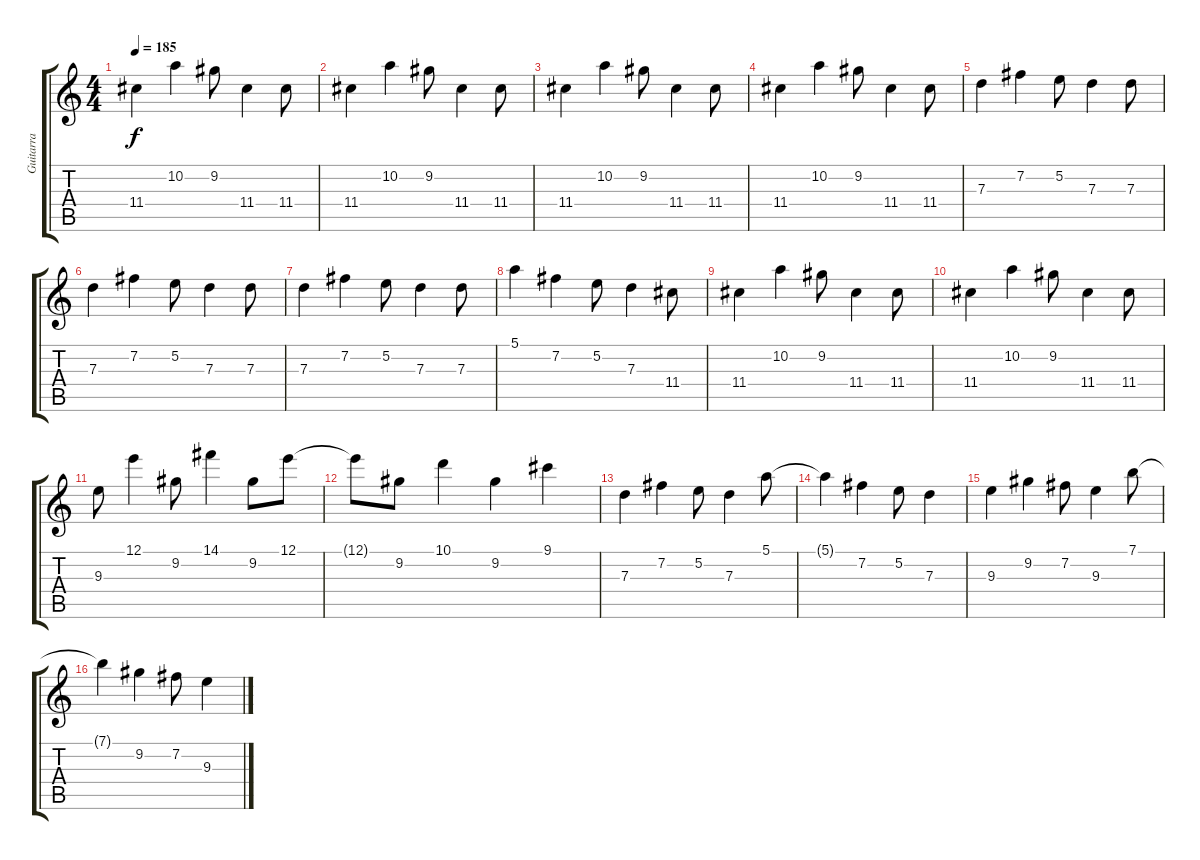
\track ("Guitarra" "Guitarra") {instrument electricguitarjazz}
\staff {score tabs}
\tuning (E4 B3 G3 D3 A2 E2) {hide}
\ts (4 4)
\tempo 185
\clef g2
\ks c
11.4.4{dy f} 10.2.4 9.2.8 11.4.4 11.4.8 |
11.4.4 10.2.4 9.2.8 11.4.4 11.4.8 |
11.4.4 10.2.4 9.2.8 11.4.4 11.4.8 |
11.4.4 10.2.4 9.2.8 11.4.4 11.4.8 |
7.3.4 7.2.4 5.2.8 7.3.4 7.3.8 |
7.3.4 7.2.4 5.2.8 7.3.4 7.3.8 |
7.3.4 7.2.4 5.2.8 7.3.4 7.3.8 |
5.1.4 7.2.4 5.2.8 7.3.4 11.4.8 |
11.4.4 10.2.4 9.2.8 11.4.4 11.4.8 |
11.4.4 10.2.4 9.2.8 11.4.4 11.4.8 |
9.3.8 12.1.4 9.2.8 14.1.4 9.2.8 12.1.8 |
12.1{t}.8 9.2.8 10.1.4 9.2.4 9.1.4 |
7.3.4 7.2.4 5.2.8 7.3.4 5.1.8 |
5.1{t}.4 7.2.4 5.2.8 7.3.4 |
9.3.4 9.2.4 7.2.8 9.3.4 7.1.8 |
7.1{t}.4 9.2.4 7.2.8 9.3.4
